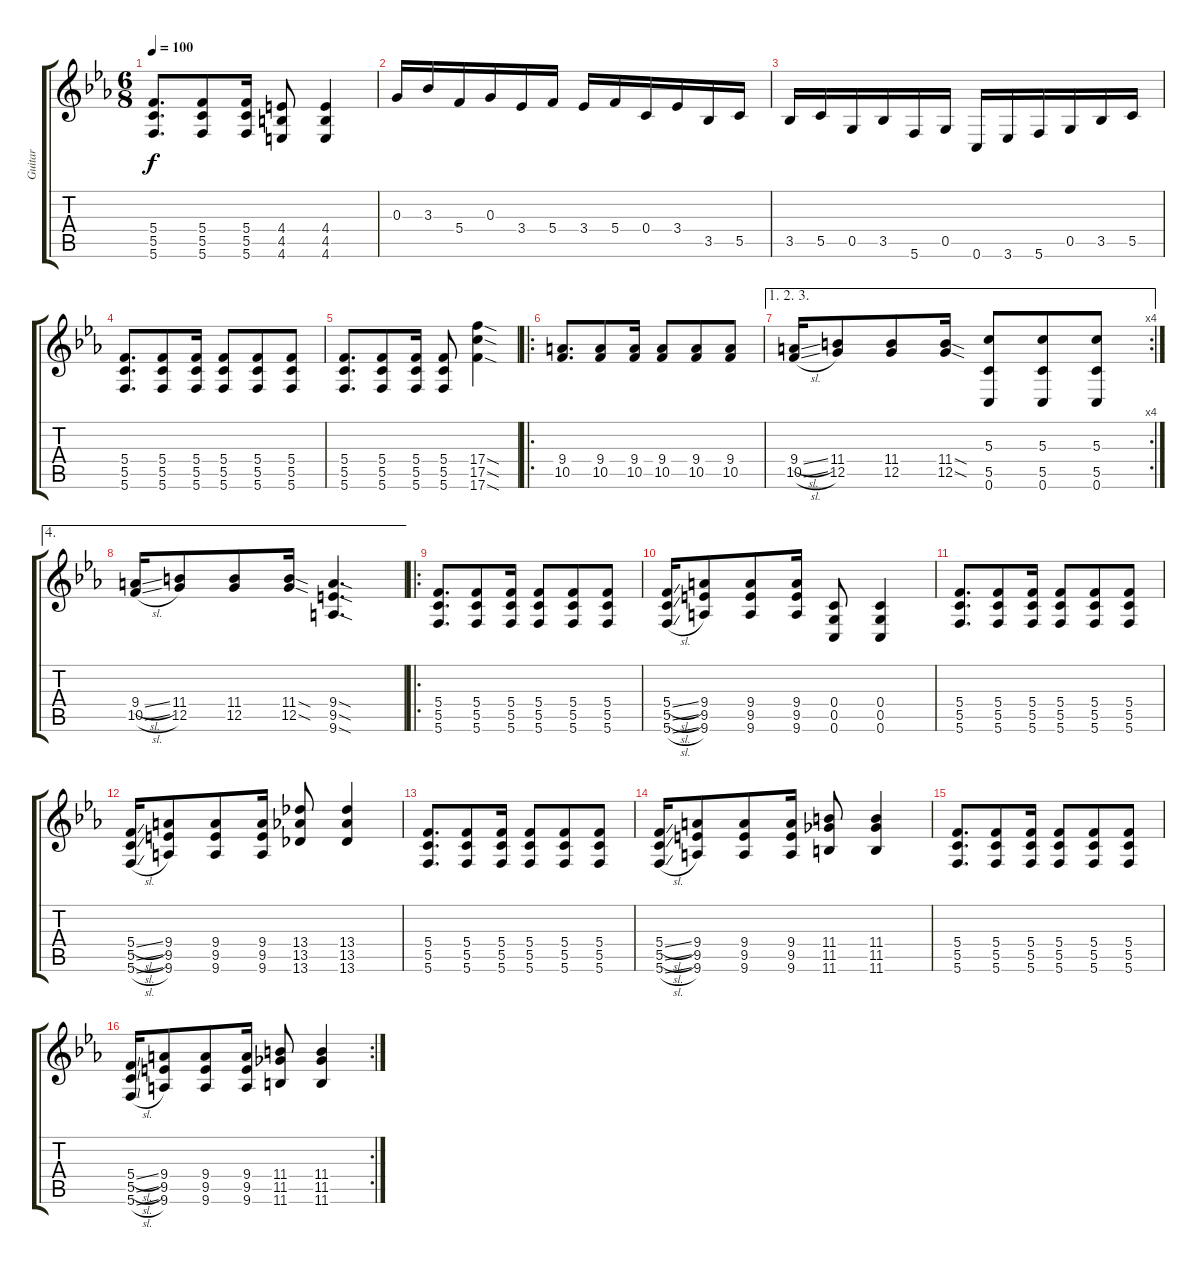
\track ("Guitar" "Guitar") {mute instrument distortionguitar}
\staff {score tabs}
\tuning (E4 C4 G3 C3 G2 C2) {hide}
\ts (6 8)
\tempo 100
\clef g2
\ks eb
(5.4 5.5 5.6).8{d dy f} (5.4 5.5 5.6).8 (5.4 5.5 5.6).16 (4.4 4.5 4.6).8 (4.4 4.5 4.6).4 |
0.3.16 3.3.16 5.4.16 0.3.16 3.4.16 5.4.16 3.4.16 5.4.16 0.4.16 3.4.16 3.5.16 5.5.16 |
3.5.16 5.5.16 0.5.16 3.5.16 5.6.16 0.5.16 0.6.16 3.6.16 5.6.16 0.5.16 3.5.16 5.5.16 |
(5.4 5.5 5.6).8{d} (5.4 5.5 5.6).8 (5.4 5.5 5.6).16 (5.4 5.5 5.6).8 (5.4 5.5 5.6).8 (5.4 5.5 5.6).8 |
(5.4 5.5 5.6).8{d} (5.4 5.5 5.6).8 (5.4 5.5 5.6).16 (5.4 5.5 5.6).8 (17.4{sod} 17.5{sod} 17.6{sod}).4 |
\ro
(9.4 10.5).8{d} (9.4 10.5).8 (9.4 10.5).16 (9.4 10.5).8 (9.4 10.5).8 (9.4 10.5).8 |
\ae (1 2 3)
\rc 4
(9.4{sl} 10.5{sl}).16 (11.4 12.5).8 (11.4 12.5).8 (11.4{sod} 12.5{sod}).16 (5.3 5.5 0.6).8 (5.3 5.5 0.6).8 (5.3 5.5 0.6).8 |
\ae 4
(9.4{sl} 10.5{sl}).16 (11.4 12.5).8 (11.4 12.5).8 (11.4{sod} 12.5{sod}).16 (9.4{sod} 9.5{sod} 9.6{sod}).4{d} |
\ro
(5.4 5.5 5.6).8{d} (5.4 5.5 5.6).8 (5.4 5.5 5.6).16 (5.4 5.5 5.6).8 (5.4 5.5 5.6).8 (5.4 5.5 5.6).8 |
(5.4{sl} 5.5{sl} 5.6{sl}).16 (9.4 9.5 9.6).8 (9.4 9.5 9.6).8 (9.4 9.5 9.6).16 (0.4 0.5 0.6).8 (0.4 0.5 0.6).4 |
(5.4 5.5 5.6).8{d} (5.4 5.5 5.6).8 (5.4 5.5 5.6).16 (5.4 5.5 5.6).8 (5.4 5.5 5.6).8 (5.4 5.5 5.6).8 |
(5.4{sl} 5.5{sl} 5.6{sl}).16 (9.4 9.5 9.6).8 (9.4 9.5 9.6).8 (9.4 9.5 9.6).16 (13.4 13.5 13.6).8 (13.4 13.5 13.6).4 |
(5.4 5.5 5.6).8{d} (5.4 5.5 5.6).8 (5.4 5.5 5.6).16 (5.4 5.5 5.6).8 (5.4 5.5 5.6).8 (5.4 5.5 5.6).8 |
(5.4{sl} 5.5{sl} 5.6{sl}).16 (9.4 9.5 9.6).8 (9.4 9.5 9.6).8 (9.4 9.5 9.6).16 (11.4 11.5 11.6).8 (11.4 11.5 11.6).4 |
(5.4 5.5 5.6).8{d} (5.4 5.5 5.6).8 (5.4 5.5 5.6).16 (5.4 5.5 5.6).8 (5.4 5.5 5.6).8 (5.4 5.5 5.6).8 |
\rc 2
(5.4{sl} 5.5{sl} 5.6{sl}).16 (9.4 9.5 9.6).8 (9.4 9.5 9.6).8 (9.4 9.5 9.6).16 (11.4 11.5 11.6).8 (11.4 11.5 11.6).4
